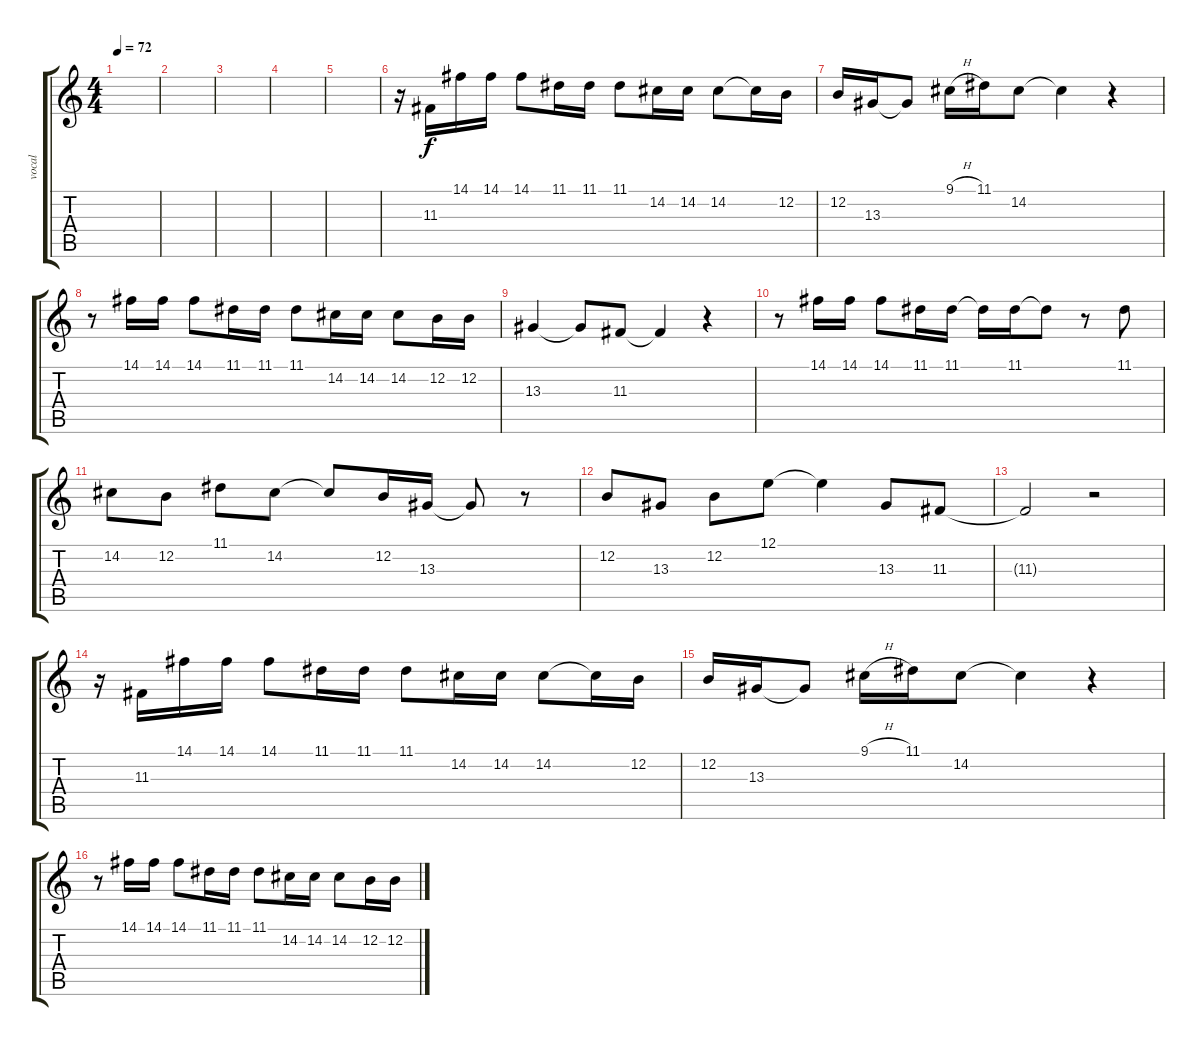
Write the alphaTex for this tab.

\track ("vocal" "vocal") {instrument lead6voice}
\staff {score tabs}
\tuning (E4 B3 G3 D3 A2 E2) {hide}
\ts (4 4)
\tempo 72
\clef g2
\ks c
|
|
|
|
|
r.16 11.3.16 14.1.16 14.1.16 14.1.8 11.1.16 11.1.16 11.1.8 14.2.16 14.2.16 14.2.8 14.2{t}.16 12.2.16 |
12.2.16 13.3.16 13.3{t}.8 9.1{h}.16 11.1.16 14.2.8 14.2{t}.4 r.4 |
r.8 14.1.16 14.1.16 14.1.8 11.1.16 11.1.16 11.1.8 14.2.16 14.2.16 14.2.8 12.2.16 12.2.16 |
13.3.4 13.3{t}.8 11.3.8 11.3{t}.4 r.4 |
r.8 14.1.16 14.1.16 14.1.8 11.1.16 11.1.16 11.1{t}.16 11.1.16 11.1{t}.8 r.8 11.1.8 |
14.2.8 12.2.8 11.1.8 14.2.8 14.2{t}.8 12.2.16 13.3.16 13.3{t}.8 r.8 |
12.2.8 13.3.8 12.2.8 12.1.8 12.1{t}.4 13.3.8 11.3.8 |
11.3{t}.2 r.2 |
r.16 11.3.16 14.1.16 14.1.16 14.1.8 11.1.16 11.1.16 11.1.8 14.2.16 14.2.16 14.2.8 14.2{t}.16 12.2.16 |
12.2.16 13.3.16 13.3{t}.8 9.1{h}.16 11.1.16 14.2.8 14.2{t}.4 r.4 |
r.8 14.1.16 14.1.16 14.1.8 11.1.16 11.1.16 11.1.8 14.2.16 14.2.16 14.2.8 12.2.16 12.2.16
